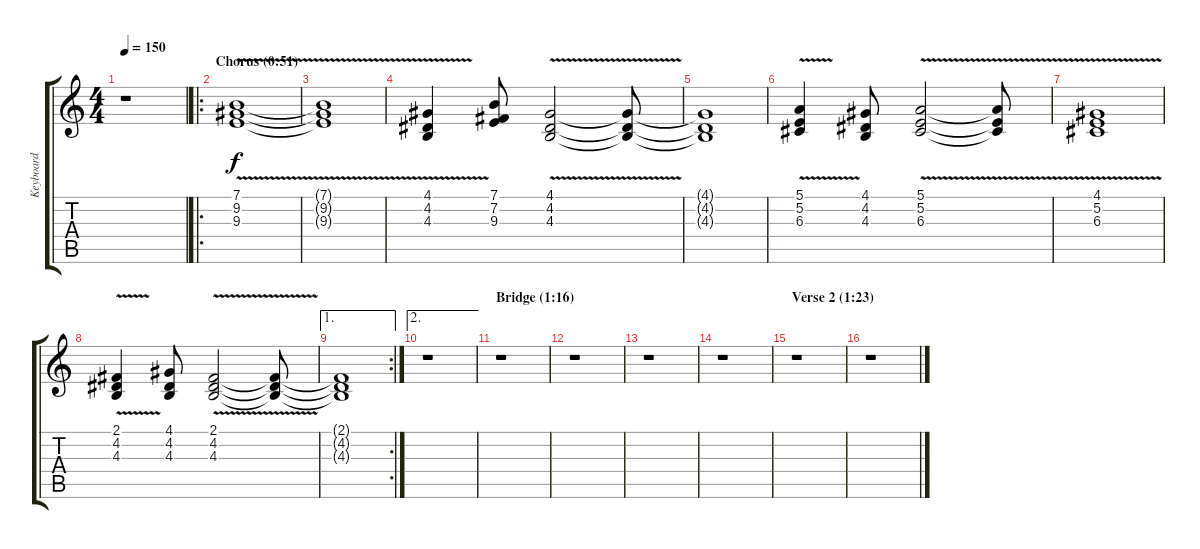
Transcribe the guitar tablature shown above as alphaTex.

\track ("Keyboard" "Keyboard") {instrument drawbarorgan}
\staff {score tabs}
\tuning (E4 B3 G3 D3 A2 E2) {hide}
\ts (4 4)
\tempo 150
\clef g2
\ks c
r.1{dy f} |
\ro
\section ("" "Chorus (0:51)")
(7.1{v} 9.2{v} 9.3{v}).1 |
(7.1{t} 9.2{t} 9.3{t}).1 |
(4.1{v} 4.2{v} 4.3{v}).4 (7.1 7.2 9.3).8 (4.1{v} 4.2{v} 4.3{v}).2 (4.1{t} 4.2{t} 4.3{t}).8 |
(4.1{t} 4.2{t} 4.3{t}).1 |
(5.1{v} 5.2{v} 6.3{v}).4 (4.1 4.2 4.3).8 (5.1{v} 5.2{v} 6.3{v}).2 (5.1{t} 5.2{t} 6.3{t}).8 |
(4.1{v} 5.2{v} 6.3{v}).1 |
(2.1{v} 4.2{v} 4.3{v}).4 (4.1 4.2 4.3).8 (2.1{v} 4.2{v} 4.3{v}).2 (2.1{t} 4.2{t} 4.3{t}).8 |
\ae 1
\rc 2
(2.1{t} 4.2{t} 4.3{t}).1 |
\ae 2
r.1 |
\section ("" "Bridge (1:16)")
r.1 |
r.1 |
r.1 |
r.1 |
\section ("" "Verse 2 (1:23)")
r.1 |
r.1
